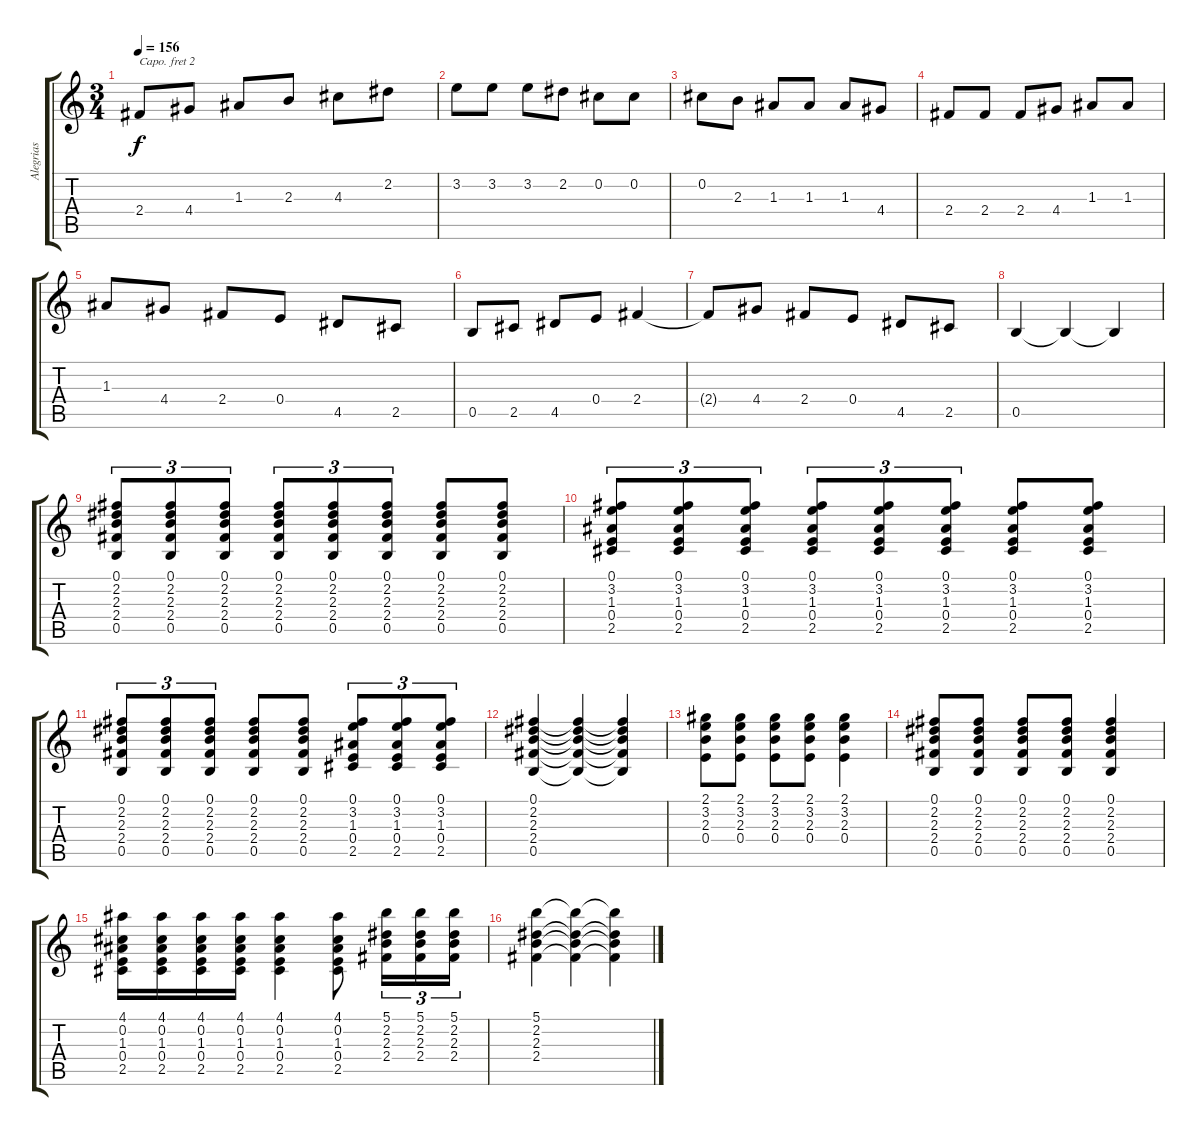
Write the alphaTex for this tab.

\track ("Alegrias" "Alegrias") {instrument acousticguitarnylon}
\staff {score tabs}
\capo 2
\tuning (E4 B3 G3 D3 A2 E2) {hide}
\ts (3 4)
\tempo 156
\clef g2
\ks c
2.4.8{dy f} 4.4.8 1.3.8 2.3.8 4.3.8 2.2.8 |
3.2.8 3.2.8 3.2.8 2.2.8 0.2.8 0.2.8 |
0.2.8 2.3.8 1.3.8 1.3.8 1.3.8 4.4.8 |
2.4.8 2.4.8 2.4.8 4.4.8 1.3.8 1.3.8 |
1.3.8 4.4.8 2.4.8 0.4.8 4.5.8 2.5.8 |
0.5.8 2.5.8 4.5.8 0.4.8 2.4.4 |
2.4{t}.8 4.4.8 2.4.8 0.4.8 4.5.8 2.5.8 |
0.5.4 0.5{t}.4 0.5{t}.4 |
(0.1 2.2 2.3 2.4 0.5).8{tu (3 2)} (0.1 2.2 2.3 2.4 0.5).8{tu (3 2)} (0.1 2.2 2.3 2.4 0.5).8{tu (3 2)} (0.1 2.2 2.3 2.4 0.5).8{tu (3 2)} (0.1 2.2 2.3 2.4 0.5).8{tu (3 2)} (0.1 2.2 2.3 2.4 0.5).8{tu (3 2)} (0.1 2.2 2.3 2.4 0.5).8 (0.1 2.2 2.3 2.4 0.5).8 |
(0.1 3.2 1.3 0.4 2.5).8{tu (3 2)} (0.1 3.2 1.3 0.4 2.5).8{tu (3 2)} (0.1 3.2 1.3 0.4 2.5).8{tu (3 2)} (0.1 3.2 1.3 0.4 2.5).8{tu (3 2)} (0.1 3.2 1.3 0.4 2.5).8{tu (3 2)} (0.1 3.2 1.3 0.4 2.5).8{tu (3 2)} (0.1 3.2 1.3 0.4 2.5).8 (0.1 3.2 1.3 0.4 2.5).8 |
(0.1 2.2 2.3 2.4 0.5).8{tu (3 2)} (0.1 2.2 2.3 2.4 0.5).8{tu (3 2)} (0.1 2.2 2.3 2.4 0.5).8{tu (3 2)} (0.1 2.2 2.3 2.4 0.5).8 (0.1 2.2 2.3 2.4 0.5).8 (0.1 3.2 1.3 0.4 2.5).8{tu (3 2)} (0.1 3.2 1.3 0.4 2.5).8{tu (3 2)} (0.1 3.2 1.3 0.4 2.5).8{tu (3 2)} |
(0.1 2.2 2.3 2.4 0.5).4 (0.1{t} 2.2{t} 2.3{t} 2.4{t} 0.5{t}).4 (0.1{t} 2.2{t} 2.3{t} 2.4{t} 0.5{t}).4 |
(2.1 3.2 2.3 0.4).8 (2.1 3.2 2.3 0.4).8 (2.1 3.2 2.3 0.4).8 (2.1 3.2 2.3 0.4).8 (2.1 3.2 2.3 0.4).4 |
(0.1 2.2 2.3 2.4 0.5).8 (0.1 2.2 2.3 2.4 0.5).8 (0.1 2.2 2.3 2.4 0.5).8 (0.1 2.2 2.3 2.4 0.5).8 (0.1 2.2 2.3 2.4 0.5).4 |
(4.1 0.2 1.3 0.4 2.5).16 (4.1 0.2 1.3 0.4 2.5).16 (4.1 0.2 1.3 0.4 2.5).16 (4.1 0.2 1.3 0.4 2.5).16 (4.1 0.2 1.3 0.4 2.5).4 (4.1 0.2 1.3 0.4 2.5).8 (5.1 2.2 2.3 2.4).16{tu (3 2)} (5.1 2.2 2.3 2.4).16{tu (3 2)} (5.1 2.2 2.3 2.4).16{tu (3 2)} |
(5.1 2.2 2.3 2.4).4 (5.1{t} 2.2{t} 2.3{t} 2.4{t}).4 (5.1{t} 2.2{t} 2.3{t} 2.4{t}).4
